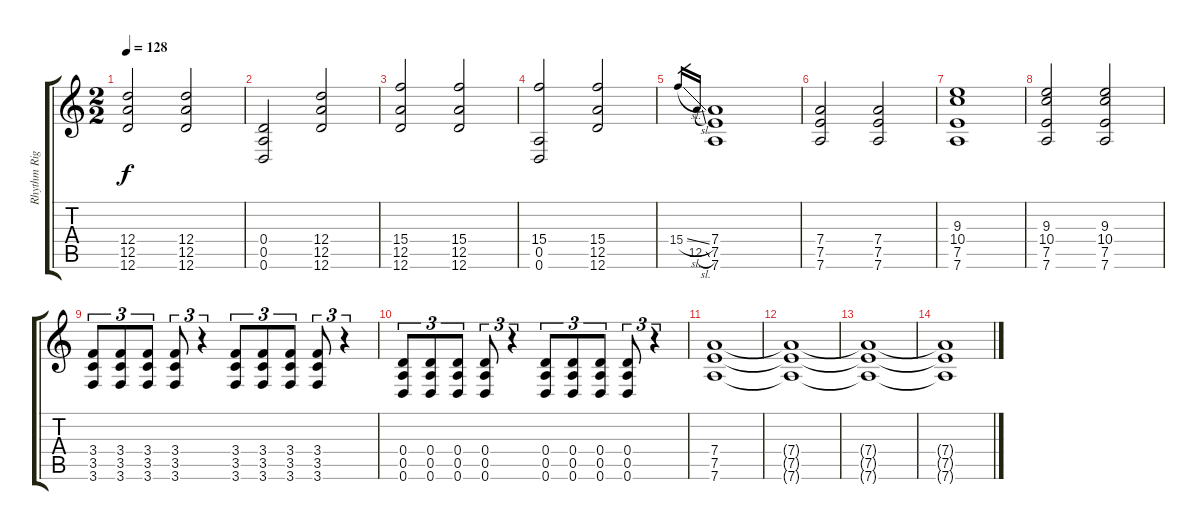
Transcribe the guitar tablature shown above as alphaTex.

\track ("Rhythm Right" "Rhythm Rig") {instrument overdrivenguitar}
\staff {score tabs}
\tuning (E4 B3 G3 D3 A2 D2) {hide}
\ts (2 2)
\tempo 128
\clef g2
\ks c
(12.4 12.5 12.6).2{dy f} (12.4 12.5 12.6).2 |
(0.4 0.5 0.6).2 (12.4 12.5 12.6).2 |
(15.4 12.5 12.6).2 (15.4 12.5 12.6).2 |
(15.4 0.5 0.6).2 (15.4 12.5 12.6).2 |
15.4{sl}.16{gr} 12.5{sl}.16{gr} (7.4 7.5 7.6).1 |
(7.4 7.5 7.6).2 (7.4 7.5 7.6).2 |
(9.3 10.4 7.5 7.6).1 |
(9.3 10.4 7.5 7.6).2 (9.3 10.4 7.5 7.6).2 |
(3.4 3.5 3.6).8{tu (3 2)} (3.4 3.5 3.6).8{tu (3 2)} (3.4 3.5 3.6).8{tu (3 2)} (3.4 3.5 3.6).8{tu (3 2)} r.4{tu (3 2)} (3.4 3.5 3.6).8{tu (3 2)} (3.4 3.5 3.6).8{tu (3 2)} (3.4 3.5 3.6).8{tu (3 2)} (3.4 3.5 3.6).8{tu (3 2)} r.4{tu (3 2)} |
(0.4 0.5 0.6).8{tu (3 2)} (0.4 0.5 0.6).8{tu (3 2)} (0.4 0.5 0.6).8{tu (3 2)} (0.4 0.5 0.6).8{tu (3 2)} r.4{tu (3 2)} (0.4 0.5 0.6).8{tu (3 2)} (0.4 0.5 0.6).8{tu (3 2)} (0.4 0.5 0.6).8{tu (3 2)} (0.4 0.5 0.6).8{tu (3 2)} r.4{tu (3 2)} |
(7.4 7.5 7.6).1 |
(7.4{t} 7.5{t} 7.6{t}).1 |
(7.4{t} 7.5{t} 7.6{t}).1 |
(7.4{t} 7.5{t} 7.6{t}).1
